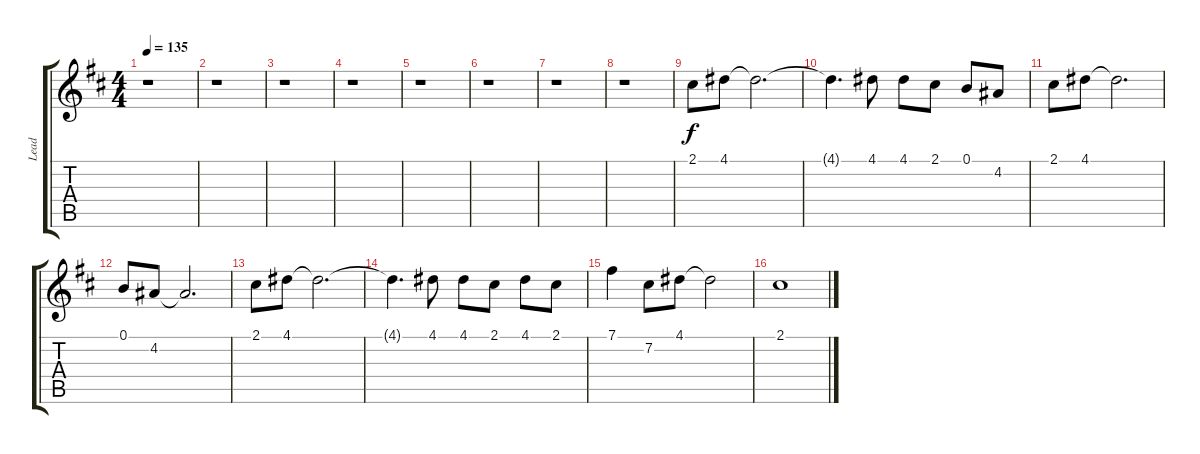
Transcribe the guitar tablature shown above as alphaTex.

\track ("Lead" "Lead") {instrument distortionguitar}
\staff {score tabs}
\tuning (B3 Gb3 D3 A2 E2 B1) {hide}
\ts (4 4)
\tempo 135
\clef g2
\ks d
r.1{dy f} |
r.1 |
r.1 |
r.1 |
r.1 |
r.1 |
r.1 |
r.1 |
2.1.8 4.1.8 4.1{t}.2{d} |
4.1{t}.4{d} 4.1.8 4.1.8 2.1.8 0.1.8 4.2.8 |
2.1.8 4.1.8 4.1{t}.2{d} |
0.1.8 4.2.8 4.2{t}.2{d} |
2.1.8 4.1.8 4.1{t}.2{d} |
4.1{t}.4{d} 4.1.8 4.1.8 2.1.8 4.1.8 2.1.8 |
7.1.4 7.2.8 4.1.8 4.1{t}.2 |
2.1.1
